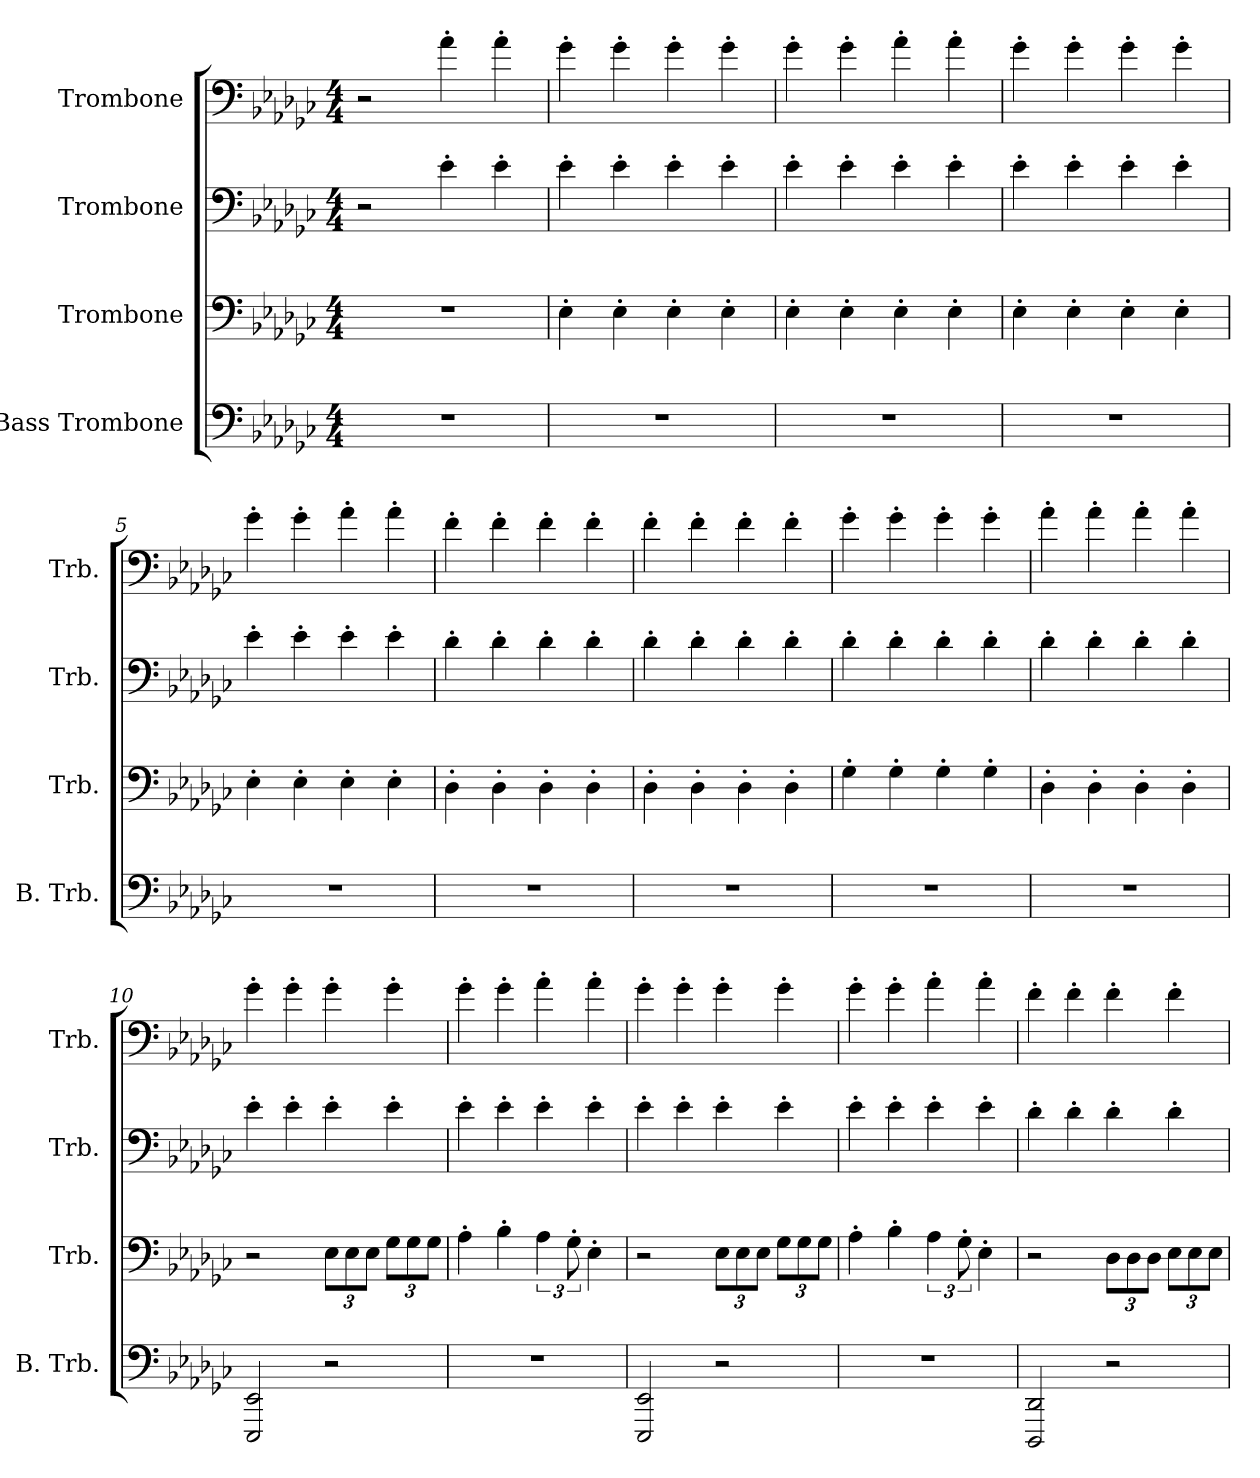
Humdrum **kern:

**kern	**kern	**kern	**kern
*part4	*part3	*part2	*part1
*staff4	*staff3	*staff2	*staff1
*I"Bass Trombone	*I"Trombone	*I"Trombone	*I"Trombone
*I'B. Trb.	*I'Trb.	*I'Trb.	*I'Trb.
*clefF4	*clefF4	*clefF4	*clefF4
*k[b-e-a-d-g-c-]	*k[b-e-a-d-g-c-]	*k[b-e-a-d-g-c-]	*k[b-e-a-d-g-c-]
*M4/4	*M4/4	*M4/4	*M4/4
=1	=1	=1	=1
1r	1r	2r	2r
.	.	4e-'\	4a-'\
.	.	4e-'\	4a-'\
=2	=2	=2	=2
1r	4E-'\	4e-'\	4g-'\
.	4E-'\	4e-'\	4g-'\
.	4E-'\	4e-'\	4g-'\
.	4E-'\	4e-'\	4g-'\
=3	=3	=3	=3
1r	4E-'\	4e-'\	4g-'\
.	4E-'\	4e-'\	4g-'\
.	4E-'\	4e-'\	4a-'\
.	4E-'\	4e-'\	4a-'\
=4	=4	=4	=4
1r	4E-'\	4e-'\	4g-'\
.	4E-'\	4e-'\	4g-'\
.	4E-'\	4e-'\	4g-'\
.	4E-'\	4e-'\	4g-'\
=5	=5	=5	=5
1r	4E-'\	4e-'\	4g-'\
.	4E-'\	4e-'\	4g-'\
.	4E-'\	4e-'\	4a-'\
.	4E-'\	4e-'\	4a-'\
!!LO:LB:g=z
=6	=6	=6	=6
1r	4D-'\	4d-'\	4f'\
.	4D-'\	4d-'\	4f'\
.	4D-'\	4d-'\	4f'\
.	4D-'\	4d-'\	4f'\
=7	=7	=7	=7
1r	4D-'\	4d-'\	4f'\
.	4D-'\	4d-'\	4f'\
.	4D-'\	4d-'\	4f'\
.	4D-'\	4d-'\	4f'\
=8	=8	=8	=8
1r	4G-'\	4d-'\	4g-'\
.	4G-'\	4d-'\	4g-'\
.	4G-'\	4d-'\	4g-'\
.	4G-'\	4d-'\	4g-'\
=9	=9	=9	=9
1r	4D-'\	4d-'\	4a-'\
.	4D-'\	4d-'\	4a-'\
.	4D-'\	4d-'\	4a-'\
.	4D-'\	4d-'\	4a-'\
=10	=10	=10	=10
2EEE-/ 2EE-/	2r	4e-'\	4g-'\
.	.	4e-'\	4g-'\
*	*Xbrackettup	*	*
2r	12E-\L	4e-'\	4g-'\
.	12E-\	.	.
.	12E-\J	.	.
.	12G-\L	4e-'\	4g-'\
.	12G-\	.	.
.	12G-\J	.	.
!!LO:LB:g=z
=11	=11	=11	=11
1r	4A-'\	4e-'\	4g-'\
.	4B-'\	4e-'\	4g-'\
*	*brackettup	*	*
.	6A-\	4e-'\	4a-'\
.	12G-'\	.	.
.	4E-'\	4e-'\	4a-'\
=12	=12	=12	=12
2EEE-/ 2EE-/	2r	4e-'\	4g-'\
.	.	4e-'\	4g-'\
*	*Xbrackettup	*	*
2r	12E-\L	4e-'\	4g-'\
.	12E-\	.	.
.	12E-\J	.	.
.	12G-\L	4e-'\	4g-'\
.	12G-\	.	.
.	12G-\J	.	.
=13	=13	=13	=13
1r	4A-'\	4e-'\	4g-'\
.	4B-'\	4e-'\	4g-'\
*	*brackettup	*	*
.	6A-\	4e-'\	4a-'\
.	12G-'\	.	.
.	4E-'\	4e-'\	4a-'\
=14	=14	=14	=14
2DDD-/ 2DD-/	2r	4d-'\	4f'\
.	.	4d-'\	4f'\
*	*Xbrackettup	*	*
2r	12D-\L	4d-'\	4f'\
.	12D-\	.	.
.	12D-\J	.	.
.	12E-\L	4d-'\	4f'\
.	12E-\	.	.
.	12E-\J	.	.
=	=	=	=
*-	*-	*-	*-
